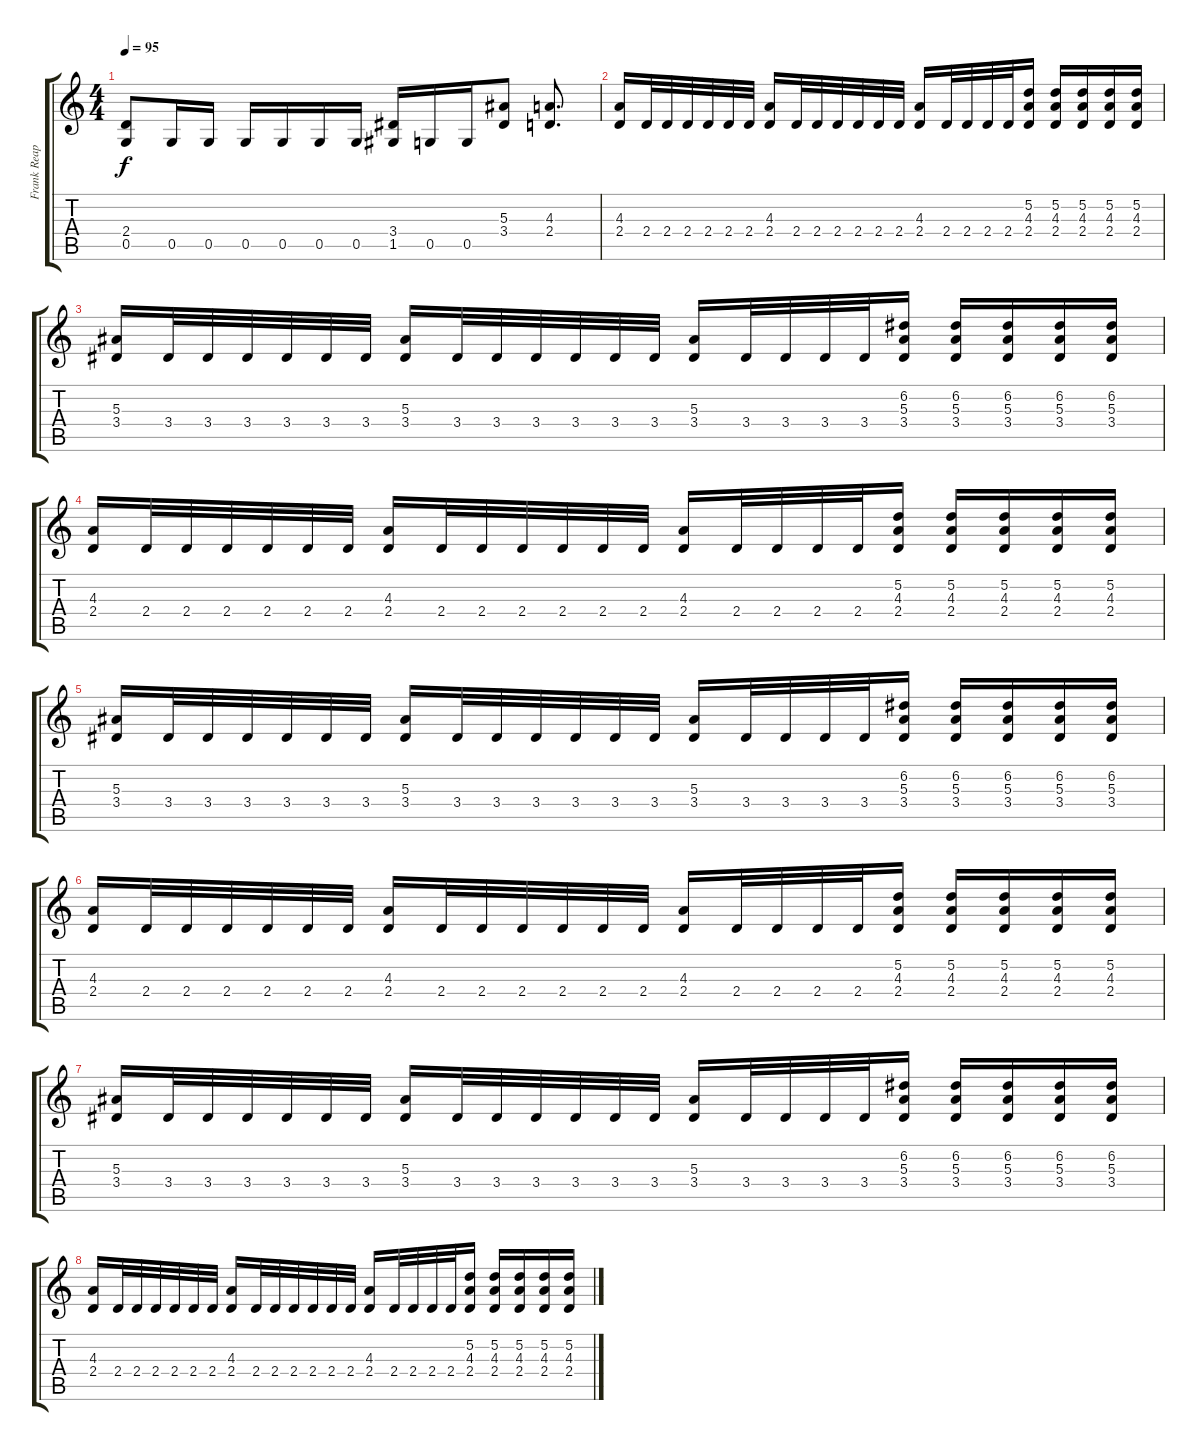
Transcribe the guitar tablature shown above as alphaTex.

\track ("Frank Reaper" "Frank Reap") {instrument overdrivenguitar}
\staff {score tabs}
\tuning (D4 A3 F3 C3 G2 D2) {hide}
\ts (4 4)
\tempo 95
\clef g2
\ks c
(2.4 0.5).8{dy f} 0.5.16 0.5.16 0.5.16 0.5.16 0.5.16 0.5.16 (3.4 1.5).16 0.5.16 0.5.16 (5.3 3.4).8 (4.3 2.4).8{d} |
(4.3 2.4).16 2.4.32 2.4.32 2.4.32 2.4.32 2.4.32 2.4.32 (4.3 2.4).16 2.4.32 2.4.32 2.4.32 2.4.32 2.4.32 2.4.32 (4.3 2.4).16 2.4.32 2.4.32 2.4.32 2.4.32 (5.2 4.3 2.4).16 (5.2 4.3 2.4).16 (5.2 4.3 2.4).16 (5.2 4.3 2.4).16 (5.2 4.3 2.4).16 |
(5.3 3.4).16 3.4.32 3.4.32 3.4.32 3.4.32 3.4.32 3.4.32 (5.3 3.4).16 3.4.32 3.4.32 3.4.32 3.4.32 3.4.32 3.4.32 (5.3 3.4).16 3.4.32 3.4.32 3.4.32 3.4.32 (6.2 5.3 3.4).16 (6.2 5.3 3.4).16 (6.2 5.3 3.4).16 (6.2 5.3 3.4).16 (6.2 5.3 3.4).16 |
(4.3 2.4).16 2.4.32 2.4.32 2.4.32 2.4.32 2.4.32 2.4.32 (4.3 2.4).16 2.4.32 2.4.32 2.4.32 2.4.32 2.4.32 2.4.32 (4.3 2.4).16 2.4.32 2.4.32 2.4.32 2.4.32 (5.2 4.3 2.4).16 (5.2 4.3 2.4).16 (5.2 4.3 2.4).16 (5.2 4.3 2.4).16 (5.2 4.3 2.4).16 |
(5.3 3.4).16 3.4.32 3.4.32 3.4.32 3.4.32 3.4.32 3.4.32 (5.3 3.4).16 3.4.32 3.4.32 3.4.32 3.4.32 3.4.32 3.4.32 (5.3 3.4).16 3.4.32 3.4.32 3.4.32 3.4.32 (6.2 5.3 3.4).16 (6.2 5.3 3.4).16 (6.2 5.3 3.4).16 (6.2 5.3 3.4).16 (6.2 5.3 3.4).16 |
(4.3 2.4).16 2.4.32 2.4.32 2.4.32 2.4.32 2.4.32 2.4.32 (4.3 2.4).16 2.4.32 2.4.32 2.4.32 2.4.32 2.4.32 2.4.32 (4.3 2.4).16 2.4.32 2.4.32 2.4.32 2.4.32 (5.2 4.3 2.4).16 (5.2 4.3 2.4).16 (5.2 4.3 2.4).16 (5.2 4.3 2.4).16 (5.2 4.3 2.4).16 |
(5.3 3.4).16 3.4.32 3.4.32 3.4.32 3.4.32 3.4.32 3.4.32 (5.3 3.4).16 3.4.32 3.4.32 3.4.32 3.4.32 3.4.32 3.4.32 (5.3 3.4).16 3.4.32 3.4.32 3.4.32 3.4.32 (6.2 5.3 3.4).16 (6.2 5.3 3.4).16 (6.2 5.3 3.4).16 (6.2 5.3 3.4).16 (6.2 5.3 3.4).16 |
(4.3 2.4).16 2.4.32 2.4.32 2.4.32 2.4.32 2.4.32 2.4.32 (4.3 2.4).16 2.4.32 2.4.32 2.4.32 2.4.32 2.4.32 2.4.32 (4.3 2.4).16 2.4.32 2.4.32 2.4.32 2.4.32 (5.2 4.3 2.4).16 (5.2 4.3 2.4).16 (5.2 4.3 2.4).16 (5.2 4.3 2.4).16 (5.2 4.3 2.4).16
